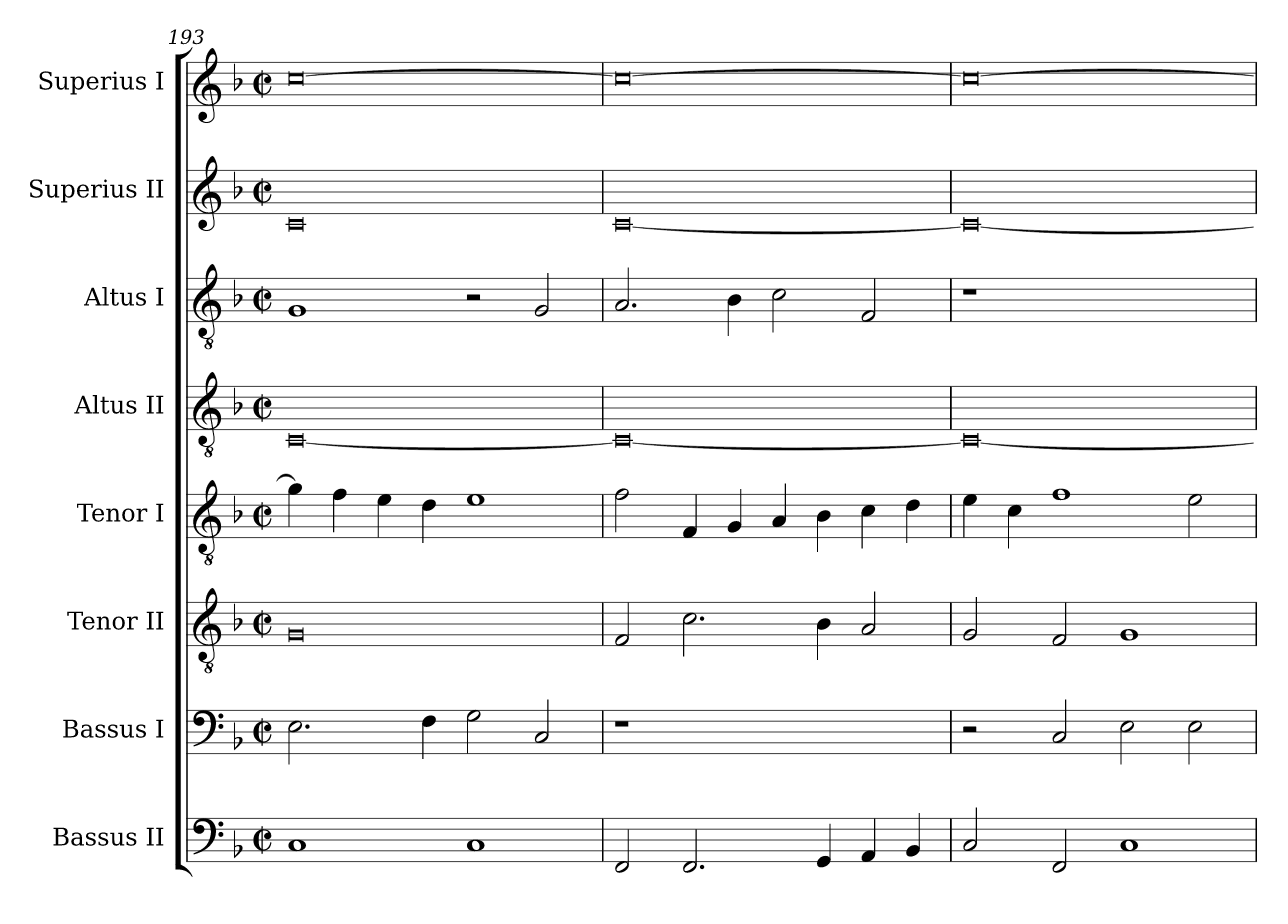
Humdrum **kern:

**kern	**kern	**kern	**kern	**kern	**kern	**kern	**kern
*part8	*part7	*part6	*part5	*part4	*part3	*part2	*part1
*staff8	*staff7	*staff6	*staff5	*staff4	*staff3	*staff2	*staff1
*I"Bassus II	*I"Bassus I	*I"Tenor II	*I"Tenor I	*I"Altus II	*I"Altus I	*I"Superius II	*I"Superius I
*I'B.s.	*	*	*	*I'A.s.	*	*I'S.s.	*I'S.p.
*clefF4	*clefF4	*clefGv2	*clefGv2	*clefGv2	*clefGv2	*clefG2	*clefG2
*	*	*ITrd7c12	*ITrd7c12	*ITrd7c12	*ITrd7c12	*	*
*k[b-]	*k[b-]	*k[b-]	*k[b-]	*k[b-]	*k[b-]	*k[b-]	*k[b-]
*F:	*F:	*F:	*F:	*F:	*F:	*F:	*F:
*M2/2	*M2/2	*M2/2	*M2/2	*M2/2	*M2/2	*M2/2	*M2/2
*met(c|)	*met(c|)	*met(c|)	*met(c|)	*met(c|)	*met(c|)	*met(c|)	*met(c|)
=193	=193	=193	=193	=193	=193	=193	=193
1Ci	2.Ei\	0GGi	4Gi\]	[<0CCi	1GGi	0ci	[>0cci
.	.	.	4Fi\	.	.	.	.
.	.	.	4Ei\	.	.	.	.
.	4Fi\	.	4Di\	.	.	.	.
1Ci	2Gi\	.	1Ei	.	2r	.	.
.	2Ci/	.	.	.	2GGi/	.	.
=194	=194	=194	=194	=194	=194	=194	=194
!	!LO:N:vis=1	!	!	!	!	!	!
2FFi/	1r	2FFi/	2Fi\	0CCi_<	2.AAi/	[<0ci	0cci_>
2.FFi/	.	2.Ci\	4FFi/	.	.	.	.
.	.	.	4GGi/	.	4BB-i\	.	.
.	1ryy	.	4AAi/	.	2Ci\	.	.
4GGi/	.	4BB-i\	4BB-i\	.	.	.	.
4AAi/	.	2AAi/	4Ci\	.	2FFi/	.	.
4BB-i/	.	.	4Di\	.	.	.	.
=195	=195	=195	=195	=195	=195	=195	=195
!	!	!	!	!	!LO:N:vis=1	!	!
2Ci/	2r	2GGi/	4Ei\	0CCi_<	1r	0ci_<	0cci_>
.	.	.	4Ci\	.	.	.	.
2FFi/	2Ci/	2FFi/	1Fi	.	.	.	.
1Ci	2Ei\	1GGi	.	.	1ryy	.	.
.	2Ei\	.	2Ei\	.	.	.	.
=	=	=	=	=	=	=	=
*-	*-	*-	*-	*-	*-	*-	*-
